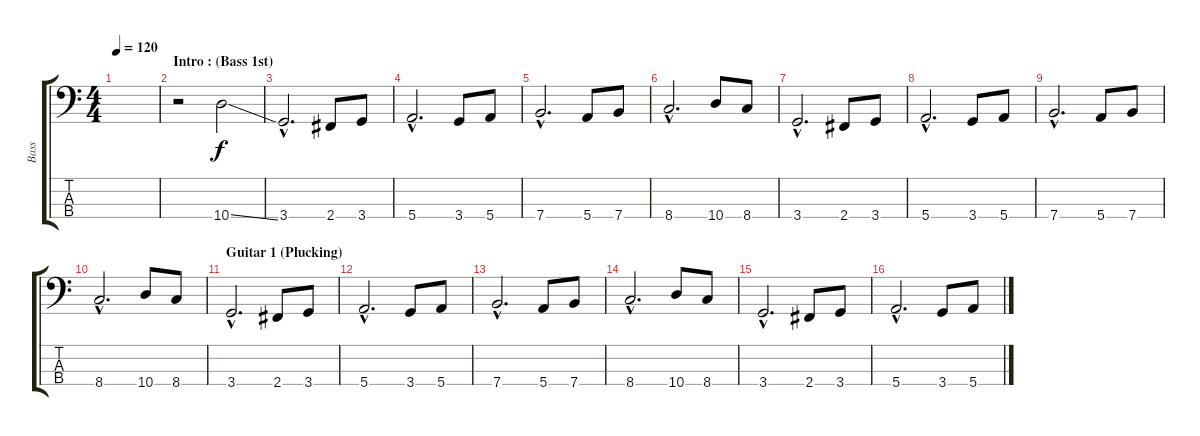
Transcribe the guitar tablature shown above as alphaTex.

\track ("Bass" "Bass") {instrument electricbassfinger}
\staff {score tabs}
\tuning (G2 D2 A1 E1) {hide}
\ts (4 4)
\tempo 120
\clef f4
\ks c
|
\section ("" "Intro : (Bass 1st)")
r.2 10.4{ss}.2 |
3.4{hac}.2{d} 2.4.8 3.4.8 |
5.4{hac}.2{d} 3.4.8 5.4.8 |
7.4{hac}.2{d} 5.4.8 7.4.8 |
8.4{hac}.2{d} 10.4.8 8.4.8 |
3.4{hac}.2{d} 2.4.8 3.4.8 |
5.4{hac}.2{d} 3.4.8 5.4.8 |
7.4{hac}.2{d} 5.4.8 7.4.8 |
8.4{hac}.2{d} 10.4.8 8.4.8 |
\section ("" "Guitar 1 (Plucking)")
3.4{hac}.2{d} 2.4.8 3.4.8 |
5.4{hac}.2{d} 3.4.8 5.4.8 |
7.4{hac}.2{d} 5.4.8 7.4.8 |
8.4{hac}.2{d} 10.4.8 8.4.8 |
3.4{hac}.2{d} 2.4.8 3.4.8 |
5.4{hac}.2{d} 3.4.8 5.4.8
